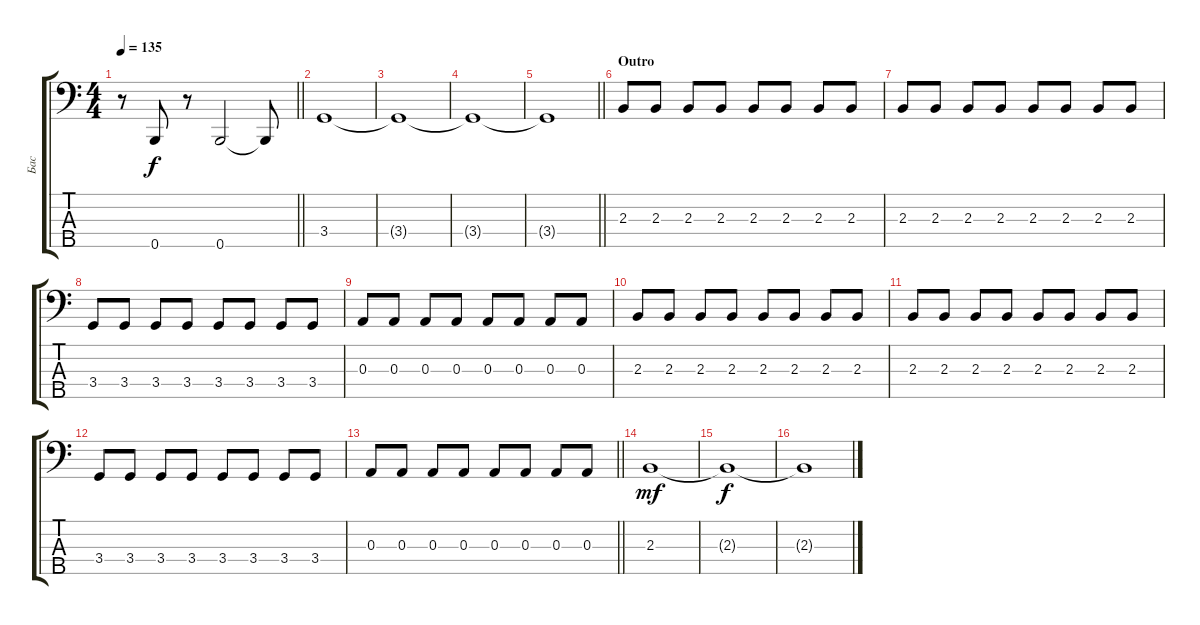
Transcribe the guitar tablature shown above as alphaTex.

\track ("Бас" "Бас") {instrument electricbassfinger}
\staff {score tabs}
\tuning (G2 D2 A1 E1 B0) {hide}
\ts (4 4)
\tempo 135
\clef f4
\barLineRight lightlight
\ks c
r.8{dy f} 0.5.8 r.8 0.5.2 0.5{t}.8 |
\section ("" " ")
3.4.1 |
3.4{t}.1 |
3.4{t}.1 |
\barLineRight lightlight
3.4{t}.1 |
\section ("" "Outro")
2.3.8 2.3.8 2.3.8 2.3.8 2.3.8 2.3.8 2.3.8 2.3.8 |
2.3.8 2.3.8 2.3.8 2.3.8 2.3.8 2.3.8 2.3.8 2.3.8 |
3.4.8 3.4.8 3.4.8 3.4.8 3.4.8 3.4.8 3.4.8 3.4.8 |
0.3.8 0.3.8 0.3.8 0.3.8 0.3.8 0.3.8 0.3.8 0.3.8 |
2.3.8 2.3.8 2.3.8 2.3.8 2.3.8 2.3.8 2.3.8 2.3.8 |
2.3.8 2.3.8 2.3.8 2.3.8 2.3.8 2.3.8 2.3.8 2.3.8 |
3.4.8 3.4.8 3.4.8 3.4.8 3.4.8 3.4.8 3.4.8 3.4.8 |
\barLineRight lightlight
0.3.8 0.3.8 0.3.8 0.3.8 0.3.8 0.3.8 0.3.8 0.3.8 |
2.3.1{dy mf} |
2.3{t}.1{dy f} |
2.3{t}.1
